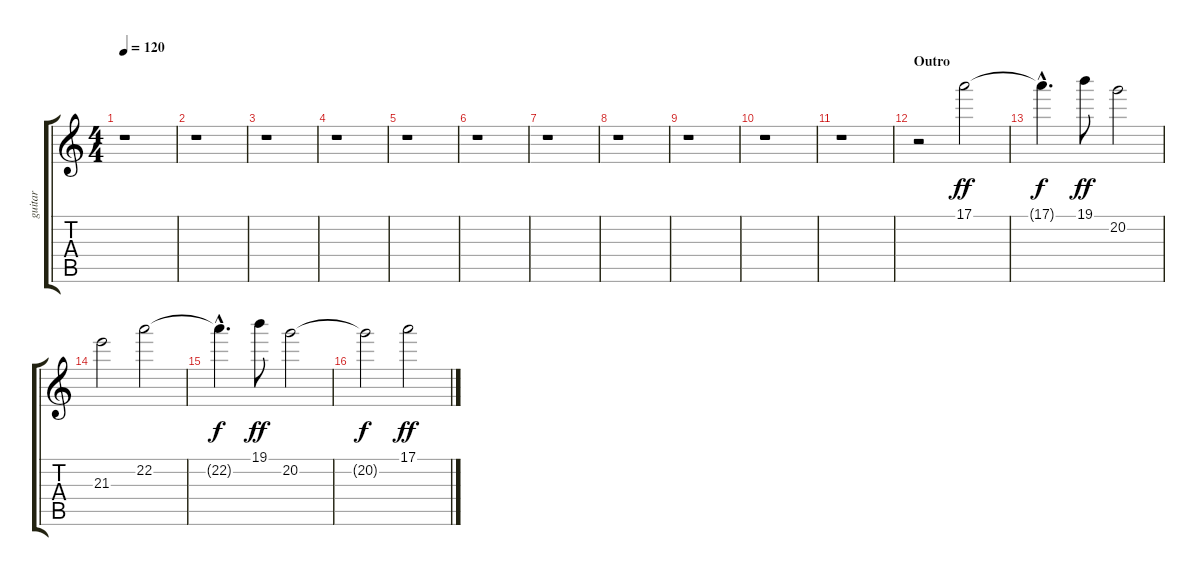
\track ("guitar" "guitar") {instrument distortionguitar}
\staff {score tabs}
\tuning (E4 B3 G3 D3 A2 E2) {hide}
\ts (4 4)
\tempo 120
\clef g2
\ks c
r.1{dy ff} |
r.1 |
r.1 |
r.1 |
r.1 |
r.1 |
r.1 |
r.1 |
r.1 |
r.1 |
r.1 |
\section ("" "Outro")
r.2 17.1.2 |
17.1{hac t}.4{d dy f} 19.1.8{dy ff} 20.2.2 |
21.3.2 22.2.2 |
22.2{hac t}.4{d dy f} 19.1.8{dy ff} 20.2.2 |
20.2{t}.2{dy f} 17.1.2{dy ff}
